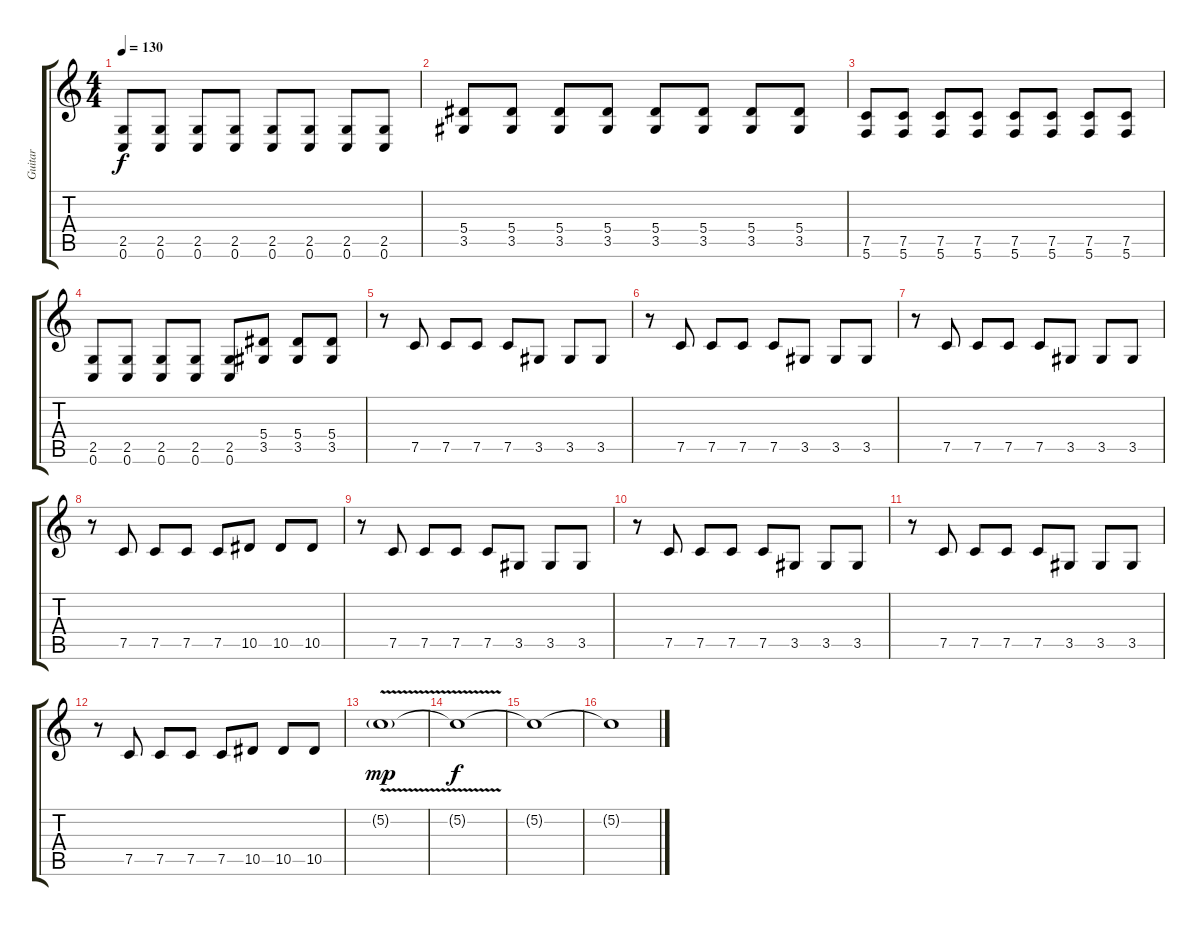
\track ("Guitar" "Guitar") {instrument distortionguitar}
\staff {score tabs}
\tuning (C4 G3 Eb3 Bb2 F2 C2) {hide}
\ts (4 4)
\tempo 130
\clef g2
\ks c
(2.5 0.6).8{dy f} (2.5 0.6).8 (2.5 0.6).8 (2.5 0.6).8 (2.5 0.6).8 (2.5 0.6).8 (2.5 0.6).8 (2.5 0.6).8 |
(5.4 3.5).8 (5.4 3.5).8 (5.4 3.5).8 (5.4 3.5).8 (5.4 3.5).8 (5.4 3.5).8 (5.4 3.5).8 (5.4 3.5).8 |
(7.5 5.6).8 (7.5 5.6).8 (7.5 5.6).8 (7.5 5.6).8 (7.5 5.6).8 (7.5 5.6).8 (7.5 5.6).8 (7.5 5.6).8 |
(2.5 0.6).8 (2.5 0.6).8 (2.5 0.6).8 (2.5 0.6).8 (2.5 0.6).8 (5.4 3.5).8 (5.4 3.5).8 (5.4 3.5).8 |
r.8 7.5.8 7.5.8 7.5.8 7.5.8 3.5.8 3.5.8 3.5.8 |
r.8 7.5.8 7.5.8 7.5.8 7.5.8 3.5.8 3.5.8 3.5.8 |
r.8 7.5.8 7.5.8 7.5.8 7.5.8 3.5.8 3.5.8 3.5.8 |
r.8 7.5.8 7.5.8 7.5.8 7.5.8 10.5.8 10.5.8 10.5.8 |
r.8 7.5.8 7.5.8 7.5.8 7.5.8 3.5.8 3.5.8 3.5.8 |
r.8 7.5.8 7.5.8 7.5.8 7.5.8 3.5.8 3.5.8 3.5.8 |
r.8 7.5.8 7.5.8 7.5.8 7.5.8 3.5.8 3.5.8 3.5.8 |
r.8 7.5.8 7.5.8 7.5.8 7.5.8 10.5.8 10.5.8 10.5.8 |
5.2{v g}.1{dy mp} |
5.2{t}.1{dy f} |
5.2{t}.1 |
5.2{t}.1
